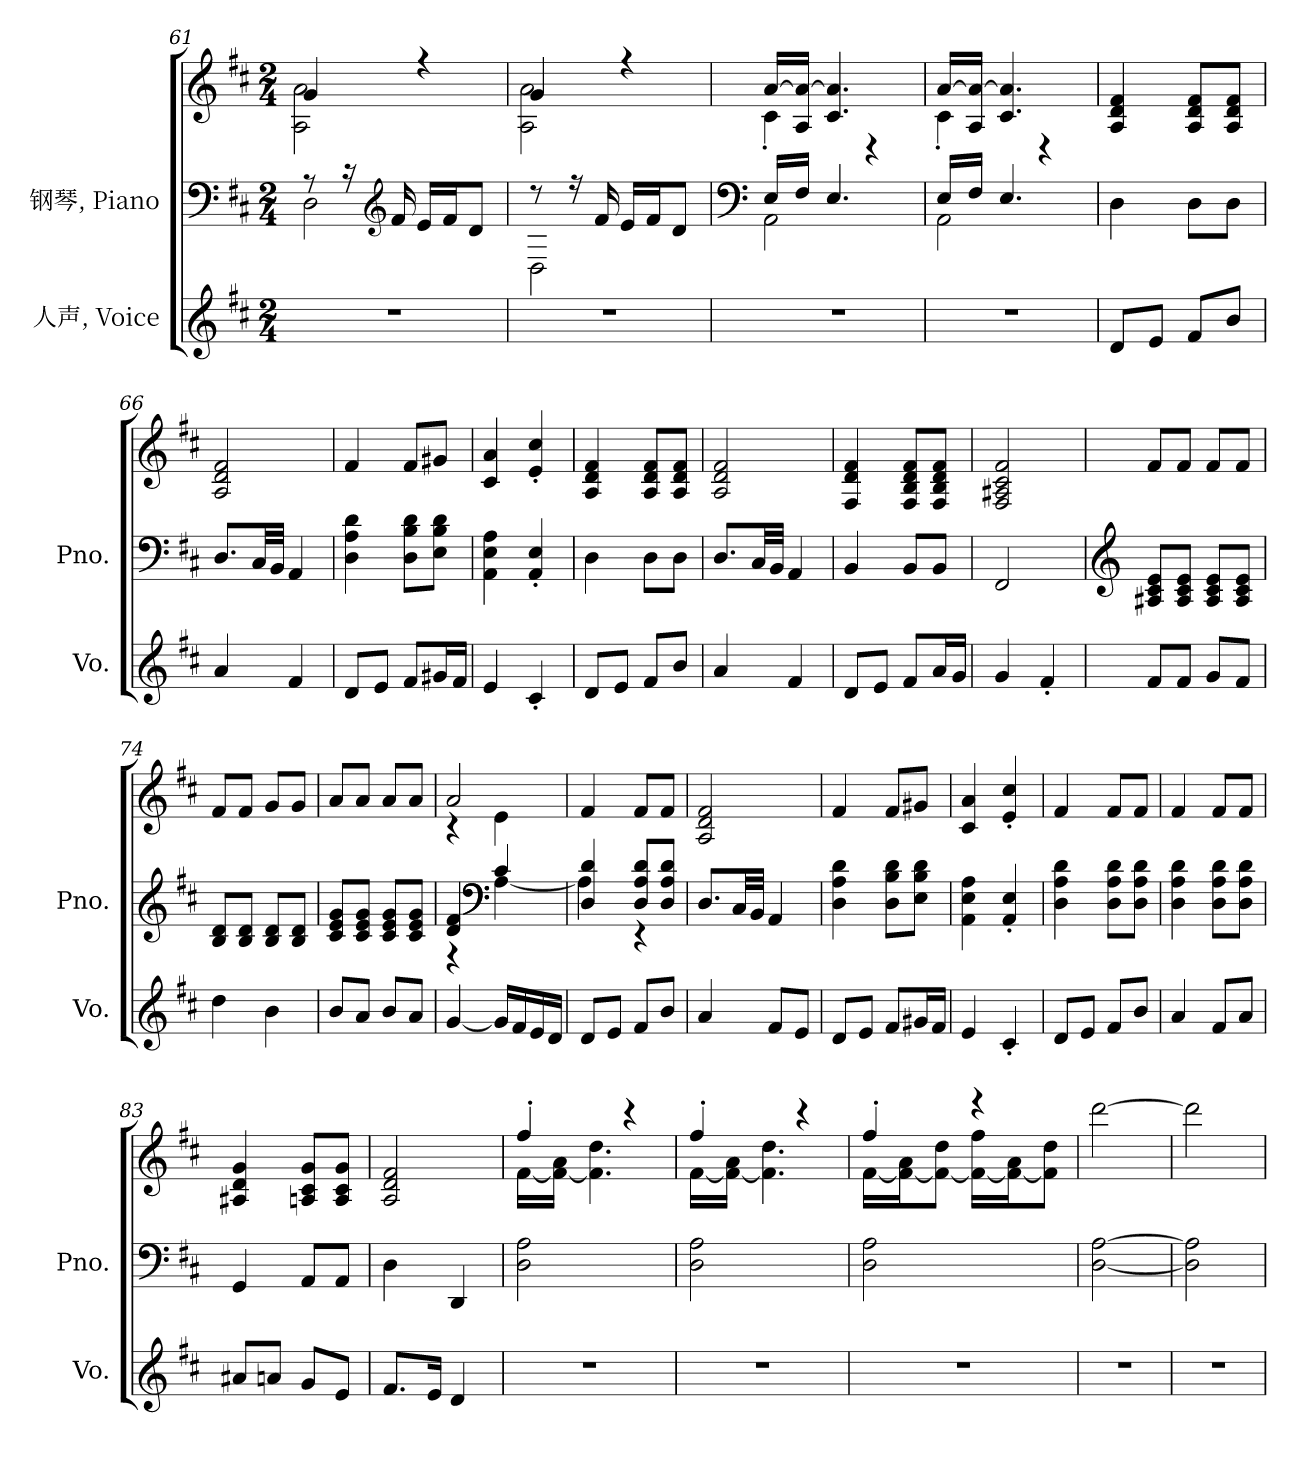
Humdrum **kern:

**kern	**kern	**kern
*part2	*part1	*part1
*staff3	*staff2	*staff1
*I"人声, Voice	*I"钢琴, Piano	*
*I'Vo.	*I'Pno.	*
!!LO:LB:g=z
*clefG2	*clefF4	*clefG2
*k[f#c#]	*k[f#c#]	*k[f#c#]
*M2/4	*M2/4	*M2/4
=61	=61	=61
*	*^	*^
2r	8r	2D\	4g/	2A\ 2a\
.	16r	.	.	.
*	*clefG2	*	*	*
.	16f#/	.	.	.
.	16e/LL	.	4r	.
.	16f#/J	.	.	.
.	8d/J	.	.	.
=62	=62	=62	=62	=62
2r	8r	2D\	4g/	2A\ 2a\
.	16r	.	.	.
.	16f#/	.	.	.
.	16e/LL	.	4r	.
.	16f#/J	.	.	.
.	8d/J	.	.	.
=63	=63	=63	=63	=63
*	*clefF4	*	*	*
2r	16E/LL	2AA\	[16a/LL	4c#'\
.	16F#/JJ	.	16A/ 16a/_JJ	.
.	4.E/	.	4.c#/ 4.a/]	.
.	.	.	.	4r
=64	=64	=64	=64	=64
2r	16E/LL	2AA\	[16a/LL	4c#'\
*	*	*	*MM88	*
.	16F#/JJ	.	16A/ 16a/_JJ	.
*	*	*	*MM75	*
.	4.E/	.	4.c#/ 4.a/]	.
*	*	*	*MM20	*
.	.	.	.	4r
*	*v	*v	*	*
*	*	*v	*v
=65	=65	=65
*	*	*MM100
8d/L	4D\	4A/ 4d/ 4f#/
8e/J	.	.
8f#/L	8D\L	8A/ 8d/ 8f#/L
8b/J	8D\J	8A/ 8d/ 8f#/J
=66	=66	=66
4a/	8.D/L	2A/ 2d/ 2f#/
.	32C#/LL	.
.	32BB/JJJ	.
4f#/	4AA/	.
!!LO:LB:g=z
=67	=67	=67
8d/L	4D\ 4A\ 4d\	4f#/
8e/J	.	.
8f#/L	8D\ 8B\ 8d\L	8f#/L
16g#X/L	8E\ 8B\ 8d\J	8g#X/J
16f#/JJ	.	.
=68	=68	=68
4e/	4AA\ 4E\ 4A\	4c#/ 4a/
4c#'/	4AA/' 4E/'	4e/' 4cc#/'
=69	=69	=69
8d/L	4D\	4A/ 4d/ 4f#/
8e/J	.	.
8f#/L	8D\L	8A/ 8d/ 8f#/L
8b/J	8D\J	8A/ 8d/ 8f#/J
=70	=70	=70
4a/	8.D/L	2A/ 2d/ 2f#/
.	32C#/LL	.
.	32BB/JJJ	.
4f#/	4AA/	.
=71	=71	=71
8d/L	4BB/	4F#/ 4d/ 4f#/
8e/J	.	.
8f#/L	8BB/L	8F#/ 8B/ 8d/ 8f#/L
16a/L	8BB/J	8F#/ 8B/ 8d/ 8f#/J
16g/JJ	.	.
=72	=72	=72
4g/	2FF#/	2F#/ 2A#X/ 2c#/ 2f#/
4f#'/	.	.
=73	=73	=73
*	*clefG2	*
8f#/L	8A#X/ 8c#/ 8e/L	8f#/L
8f#/J	8A#/ 8c#/ 8e/J	8f#/J
8g/L	8A#/ 8c#/ 8e/L	8f#/L
8f#/J	8A#/ 8c#/ 8e/J	8f#/J
!!LO:PB:g=z
=74	=74	=74
4dd\	8B/ 8d/L	8f#/L
.	8B/ 8d/J	8f#/J
4b\	8B/ 8d/L	8g/L
.	8B/ 8d/J	8g/J
=75	=75	=75
8b/L	8c#/ 8e/ 8g/L	8a/L
8a/J	8c#/ 8e/ 8g/J	8a/J
*	*	*MM106
8b/L	8c#/ 8e/ 8g/L	8a/L
*	*	*MM109
8a/J	8c#/ 8e/ 8g/J	8a/J
=76	=76	=76
*	*^	*^
[4g/	4d/ 4f#/	4r	2a/	4r
*	*clefF4	*	*	*
*	*	*	*MM104	*
16g/LL]	4c#/	[4A\	.	4e\
16f#/	.	.	.	.
16e/	.	.	.	.
16d/JJ	.	.	.	.
*	*	*	*v	*v
=77	=77	=77	=77
8d/L	4D/ 4d/	4A\]	4f#/
8e/J	.	.	.
8f#/L	8D/ 8A/ 8d/L	4r	8f#/L
8b/J	8D/ 8A/ 8d/J	.	8f#/J
*	*v	*v	*
=78	=78	=78
4a/	8.D/L	2A/ 2d/ 2f#/
.	32C#/LL	.
.	32BB/JJJ	.
8f#/L	4AA/	.
8e/J	.	.
=79	=79	=79
8d/L	4D\ 4A\ 4d\	4f#/
8e/J	.	.
8f#/L	8D\ 8B\ 8d\L	8f#/L
16g#X/L	8E\ 8B\ 8d\J	8g#X/J
16f#/JJ	.	.
=80	=80	=80
4e/	4AA\ 4E\ 4A\	4c#/ 4a/
4c#'/	4AA/' 4E/'	4e/' 4cc#/'
!!LO:LB:g=z
=81	=81	=81
8d/L	4D\ 4A\ 4d\	4f#/
8e/J	.	.
8f#/L	8D\ 8A\ 8d\L	8f#/L
8b/J	8D\ 8A\ 8d\J	8f#/J
=82	=82	=82
4a/	4D\ 4A\ 4d\	4f#/
8f#/L	8D\ 8A\ 8d\L	8f#/L
8a/J	8D\ 8A\ 8d\J	8f#/J
=83	=83	=83
8a#X/L	4GG/	4A#X/ 4d/ 4g/
8an/J	.	.
8g/L	8AA/L	8An/ 8c#/ 8g/L
8e/J	8AA/J	8A/ 8c#/ 8g/J
=84	=84	=84
8.f#/L	4D\	2A/ 2d/ 2f#/
16e/Jk	.	.
4d/	4DD/	.
=85	=85	=85
*	*	*^
2r	2D\ 2A\	4ff#'/	[16f#\LL
.	.	.	16f#\_ 16a\JJ
.	.	.	4.f#\] 4.dd\
.	.	4r	.
=86	=86	=86	=86
2r	2D\ 2A\	4ff#'/	[16f#\LL
.	.	.	16f#\_ 16a\JJ
.	.	.	4.f#\] 4.dd\
.	.	4r	.
!!LO:LB:g=z	!!
=87	=87	=87	=87
2r	2D\ 2A\	4ff#'/	[16f#\LL
.	.	.	16f#\_ 16a\J
.	.	.	8f#\_ 8dd\J
.	.	4r	16f#\_ 16ff#\LL
.	.	.	16f#\_ 16a\J
.	.	.	8f#\] 8dd\J
*	*	*v	*v
=88	=88	=88
2r	[2D\ [2A\	[2ddd\
=89	=89	=89
2r	2D\] 2A\]	2ddd\]
=	=	=
*-	*-	*-
